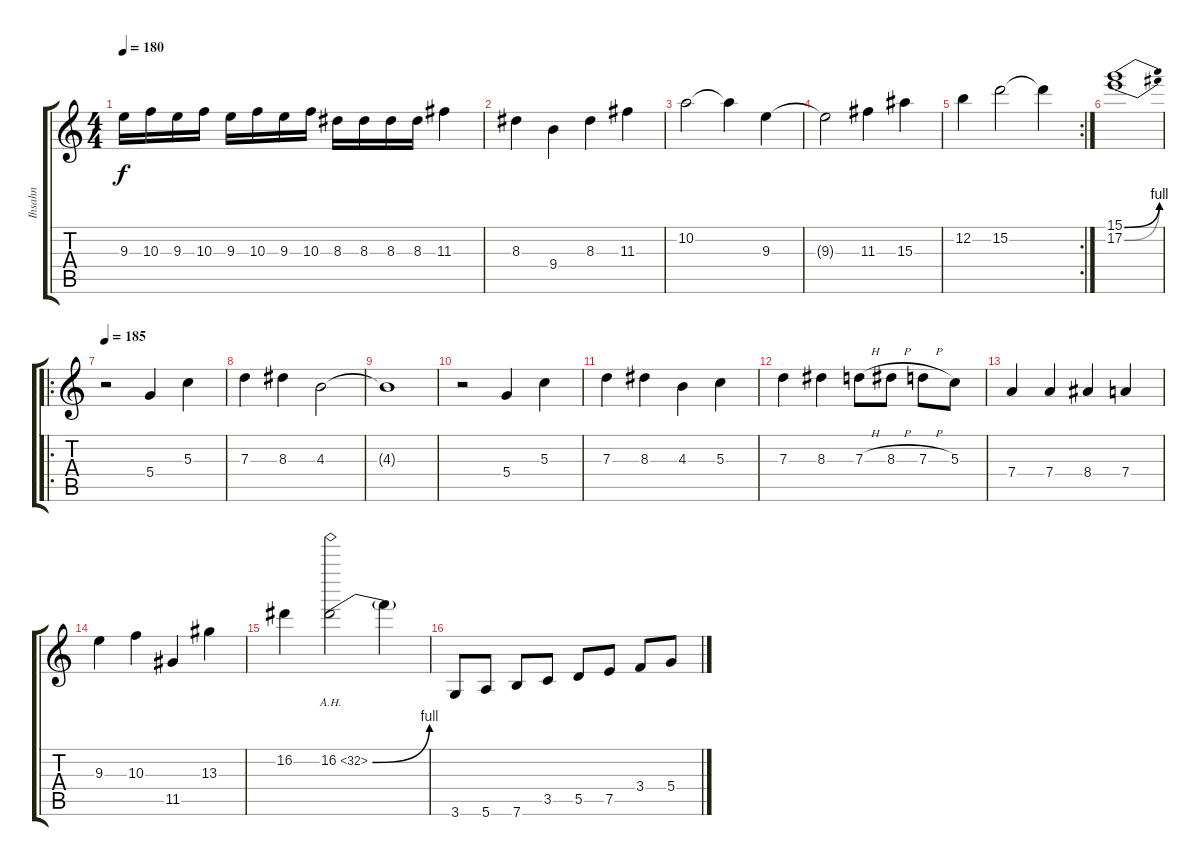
\track ("Ihsahn" "Ihsahn") {instrument distortionguitar}
\staff {score tabs}
\tuning (E4 B3 G3 D3 A2 E2) {hide}
\ts (4 4)
\tempo 180
\clef g2
\ks c
9.3.16{dy f} 10.3.16 9.3.16 10.3.16 9.3.16 10.3.16 9.3.16 10.3.16 8.3.16 8.3.16 8.3.16 8.3.16 11.3.4 |
8.3.4 9.4.4 8.3.4 11.3.4 |
10.2.2 10.2{t}.4 9.3.4 |
9.3{t}.2 11.3.4 15.3.4 |
\rc 2
12.2.4 15.2.2 15.2{t}.4 |
(15.1{be (bend 0 0 60 4)} 17.2{be (bend 0 0 60 4)}).1 |
\ro
\tempo 185
r.2 5.4.4 5.3.4 |
7.3.4 8.3.4 4.3.2 |
4.3{t}.1 |
r.2 5.4.4 5.3.4 |
7.3.4 8.3.4 4.3.4 5.3.4 |
7.3.4 8.3.4 7.3{h}.8 8.3{h}.8 7.3{h}.8 5.3.8 |
7.4.4 7.4.4 8.4.4 7.4.4 |
9.3.4 10.3.4 11.5.4 13.3.4 |
16.2.4 16.2{be (bend 0 0 60 4) ah 16}.2 16.2{t}.4 |
3.6.8 5.6.8 7.6.8 3.5.8 5.5.8 7.5.8 3.4.8 5.4.8
